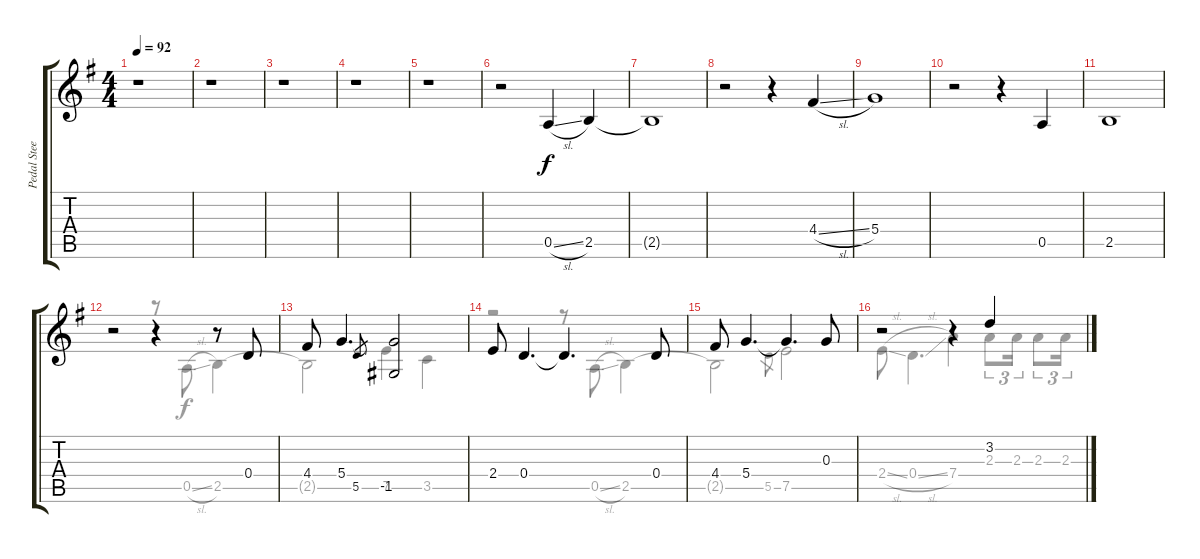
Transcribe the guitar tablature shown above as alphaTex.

\track ("Pedal Steel Guitar" "Pedal Stee") {instrument overdrivenguitar}
\staff {score tabs}
\tuning (E4 B3 G3 D3 A2 E2) {hide}
\voice
\ts (4 4)
\tempo 92
\clef g2
\ks g
r.1{dy f instrument overdrivenguitar} |
r.1 |
r.1 |
r.1 |
r.1 |
r.2 0.5{sl}.4 2.5.4 |
2.5{t}.1 |
r.2 r.4 4.4{sl}.4 |
5.4.1 |
r.2 r.4 0.5.4 |
2.5.1 |
r.2 r.4 r.8 0.4.8 |
4.4.8 5.4.4{d} 5.5.8{gr} (5.4{t} -1.5).2 |
2.4.8 0.4.4{d} 0.4{t}.4{d} 0.4.8 |
4.4.8 5.4.4{d} 5.4{t}.4{d} 0.3.8 |
r.2 r.4 3.2.4
\voice
\clef g2
\ottava regular
\simile none
\ks g
|
|
|
|
|
|
|
|
|
|
|
r.2 r.8 0.5{sl}.8 2.5.4 |
2.5{t}.2 7.5.4 3.5.4 |
r.2 r.8 0.5{sl}.8 2.5.4 |
2.5{t}.2 5.5.8{gr} 7.5.2 |
2.4{sl}.8 0.4{sl}.4{d} 7.4.4 2.3.8{tu (3 2)} 2.3.16{tu (3 2)} 2.3.8{tu (3 2)} 2.3.16{tu (3 2)}
